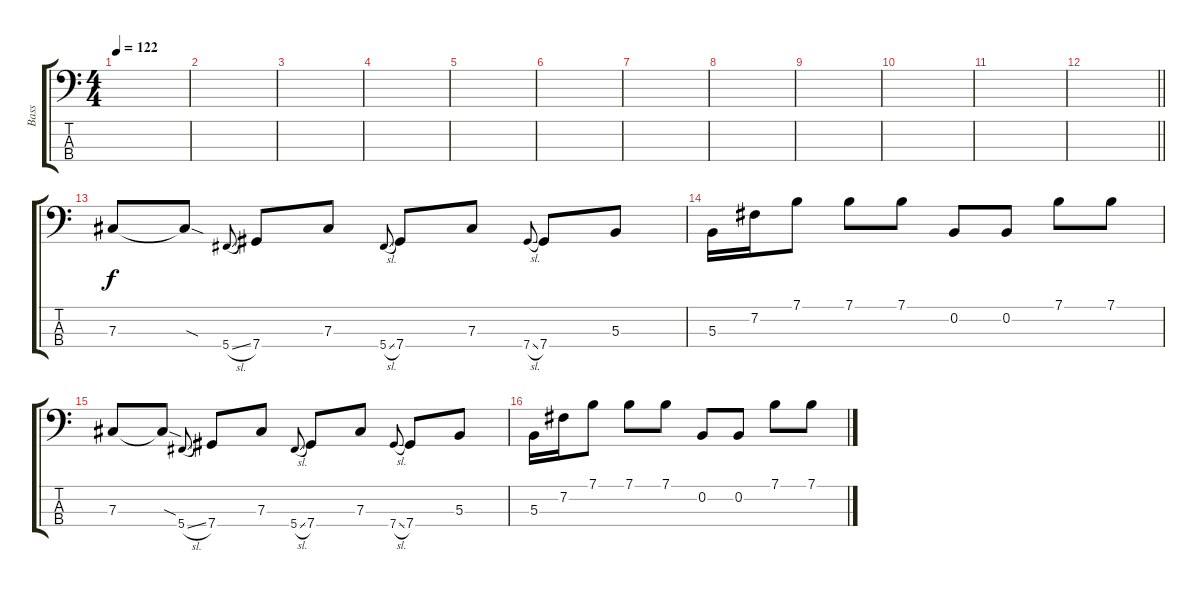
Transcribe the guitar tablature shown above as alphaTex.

\track ("Bass" "Bass") {instrument electricbassfinger}
\staff {score tabs}
\tuning (E2 B1 Gb1 Db1) {hide}
\ts (4 4)
\tempo 122
\clef f4
\ks c
|
|
|
|
|
|
|
|
|
|
|
\barLineRight lightlight
|
\section ("" "")
7.3.8 7.3{sod t}.8 5.4{sl}.8{gr onbeat} 7.4.8 7.3.8 5.4{sl}.8{gr onbeat} 7.4.8 7.3.8 7.4{sl}.8{gr onbeat} 7.4.8 5.3.8 |
5.3.16 7.2.16 7.1.8 7.1.8 7.1.8 0.2.8 0.2.8 7.1.8 7.1.8 |
7.3.8 7.3{sod t}.8 5.4{sl}.8{gr onbeat} 7.4.8 7.3.8 5.4{sl}.8{gr onbeat} 7.4.8 7.3.8 7.4{sl}.8{gr onbeat} 7.4.8 5.3.8 |
5.3.16 7.2.16 7.1.8 7.1.8 7.1.8 0.2.8 0.2.8 7.1.8 7.1.8
